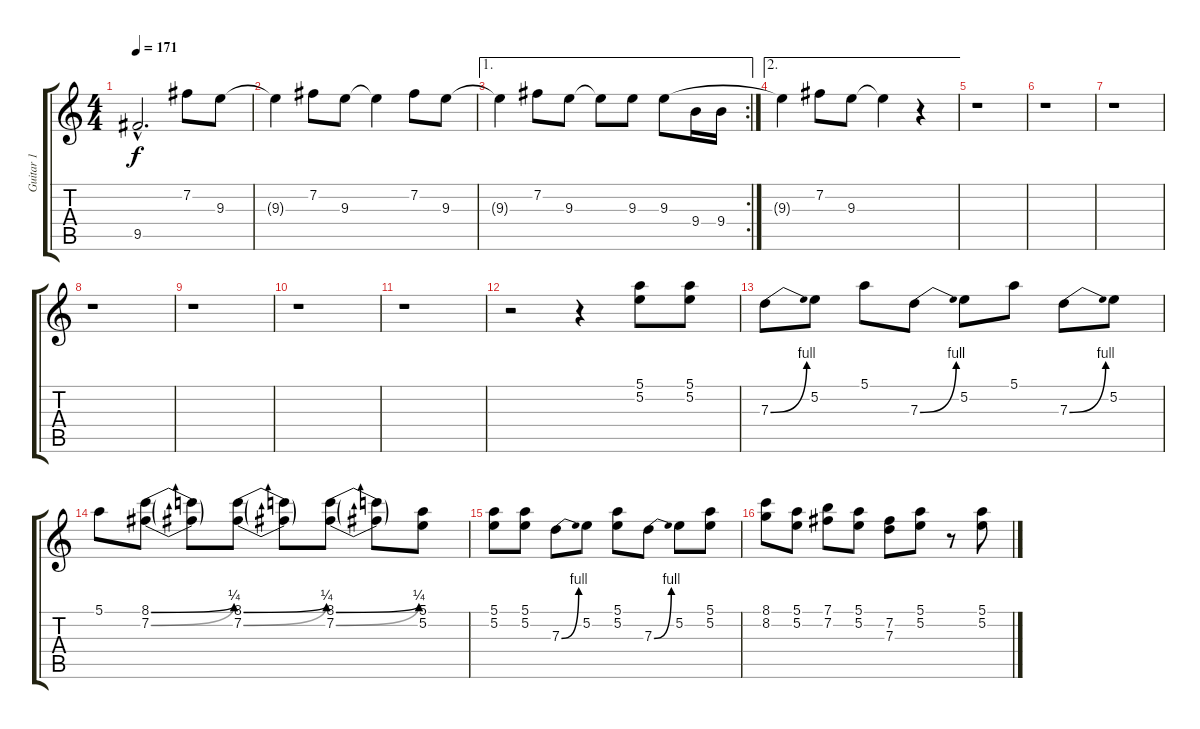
\track ("Guitar 1" "Guitar 1") {instrument overdrivenguitar}
\staff {score tabs}
\tuning (E4 B3 G3 D3 A2 E2) {hide}
\ts (4 4)
\tempo 171
\clef g2
\ks c
9.5{hac t}.2{d dy f} 7.2.8 9.3.8 |
9.3{t}.4 7.2.8 9.3.8 9.3{t}.4 7.2.8 9.3.8 |
\ae 1
\rc 2
9.3{t}.4 7.2.8 9.3.8 9.3{t}.8 9.3.8 9.3.8 9.4.16 9.4.16 |
\ae 2
9.3{t}.4 7.2.8 9.3.8 9.3{t}.4 r.4 |
r.1 |
r.1 |
r.1 |
r.1 |
r.1 |
r.1 |
r.1 |
r.2 r.4 (5.1 5.2).8{instrument distortionguitar} (5.1 5.2).8 |
7.3{be (bend 0 0 60 4)}.8{instrument distortionguitar} 5.2.8 5.1.8 7.3{be (bend 0 0 60 4)}.8 5.2.8 5.1.8 7.3{be (bend 0 0 60 4)}.8 5.2.8 |
5.1.8 (8.1{be (bend 0 0 60 1)} 7.2{be (bend 0 0 60 1)}).8 (8.1{t} 7.2{t}).8 (8.1{be (bend 0 0 60 1)} 7.2{be (bend 0 0 60 1)}).8 (8.1{t} 7.2{t}).8 (8.1{be (bend 0 0 60 1)} 7.2{be (bend 0 0 60 1)}).8 (8.1{t} 7.2{t}).8 (5.1 5.2).8 |
(5.1 5.2).8{instrument distortionguitar} (5.1 5.2).8 7.3{be (bend 0 0 60 4)}.8 5.2.8 (5.1 5.2).8 7.3{be (bend 0 0 60 4)}.8 5.2.8 (5.1 5.2).8 |
(8.1 8.2).8 (5.1 5.2).8 (7.1 7.2).8 (5.1 5.2).8 (7.2 7.3).8 (5.1 5.2).8 r.8 (5.1 5.2).8
